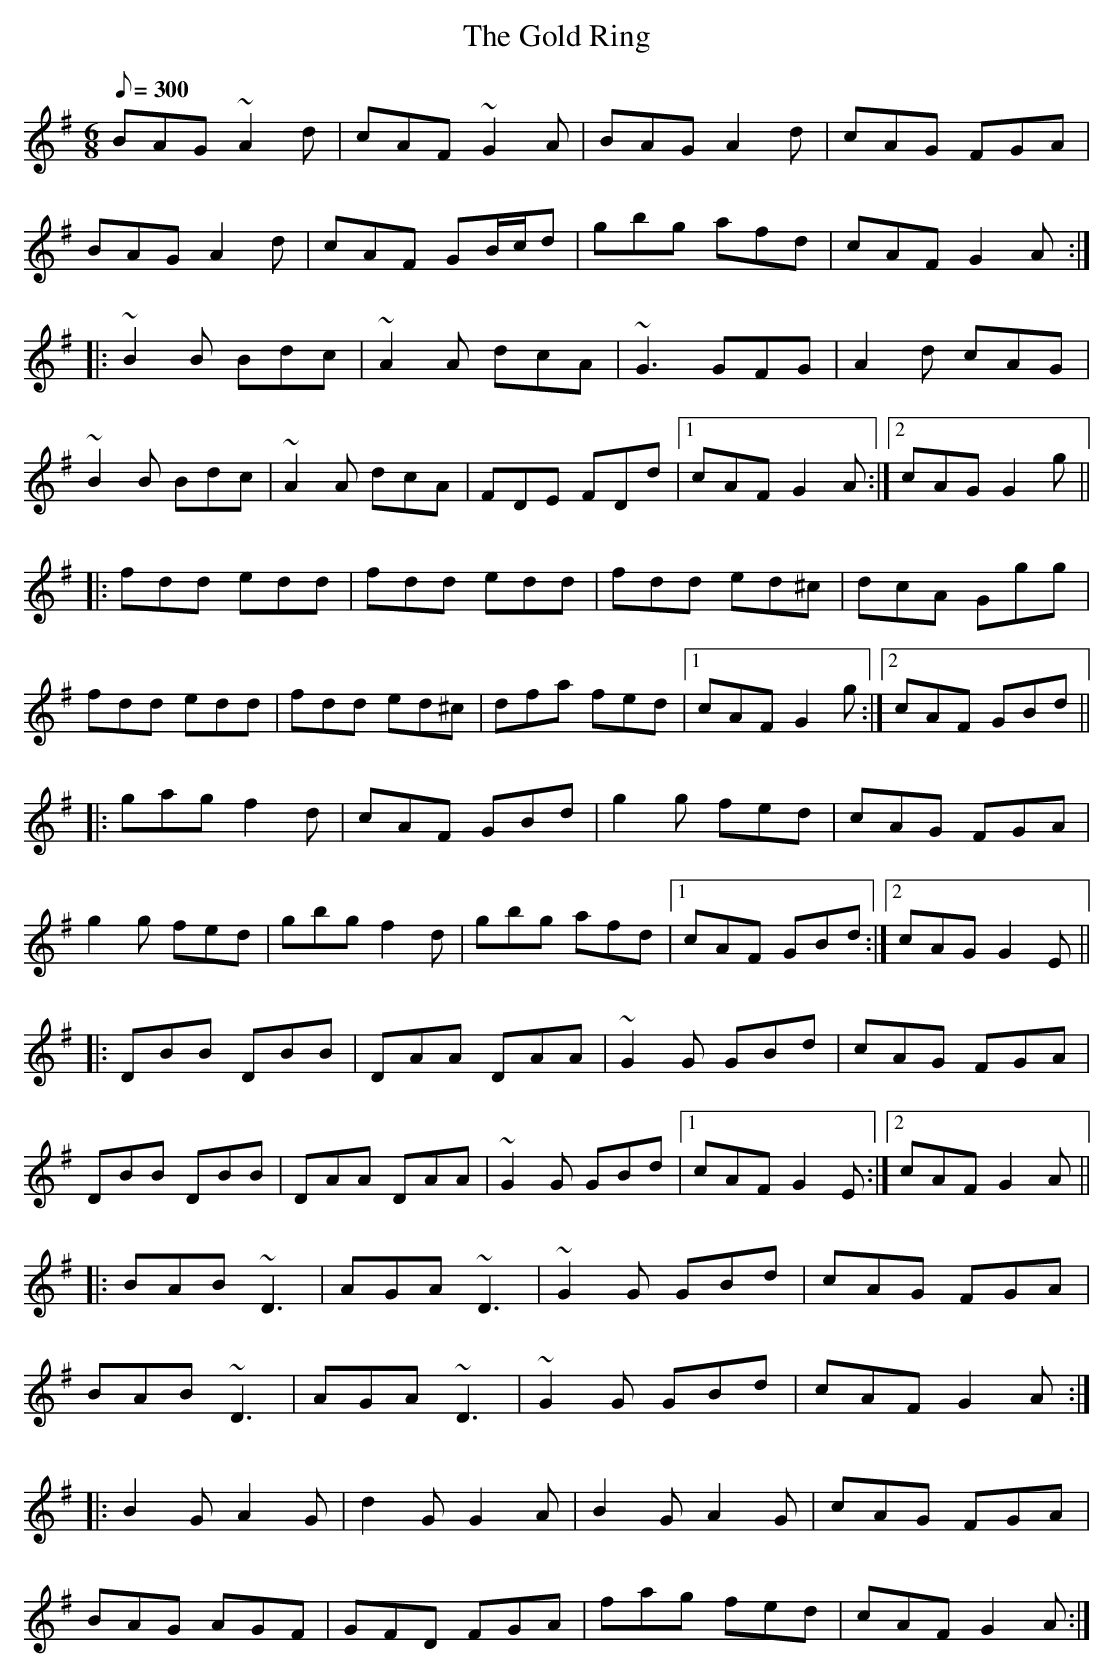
X:1
T:The Gold Ring
L:1/8
Q:300
M:6/8
K:G
BAG ~A2 d|cAF ~G2 A|BAG A2 d|cAG FGA|
BAG A2 d|cAF GB/c/d|gbg afd|cAF G2 A:|
|:~B2 B Bdc|~A2 A dcA|~G3 GFG|A2 d cAG|
~B2 B Bdc|~A2 A dcA|FDE FDd|[1cAF G2 A:|[2cAG G2 g||
|:fdd edd|fdd edd|fdd ed^c|dcA Ggg|
fdd edd|fdd ed^c|dfa fed|1 cAF G2 g:|2 cAF GBd||
|:gag f2d|cAF GBd|g2 g fed|cAG FGA|
g2 g fed|gbg f2 d|gbg afd|[1 cAF GBd:|[2 cAG G2 E||
|:DBB DBB|DAA DAA|~G2 G GBd|cAG FGA|
DBB DBB|DAA DAA|~G2 G GBd|[1 cAF G2 E:|[2 cAF G2 A||
|:BAB ~D3|AGA ~D3|~G2 G GBd|cAG FGA|
BAB ~D3|AGA ~D3|~G2 G GBd|cAF G2 A:|
|:B2G A2 G|d2 G G2 A|B2G A2 G|cAG FGA|
BAG AGF|GFD FGA|fag fed|cAF G2 A:|
